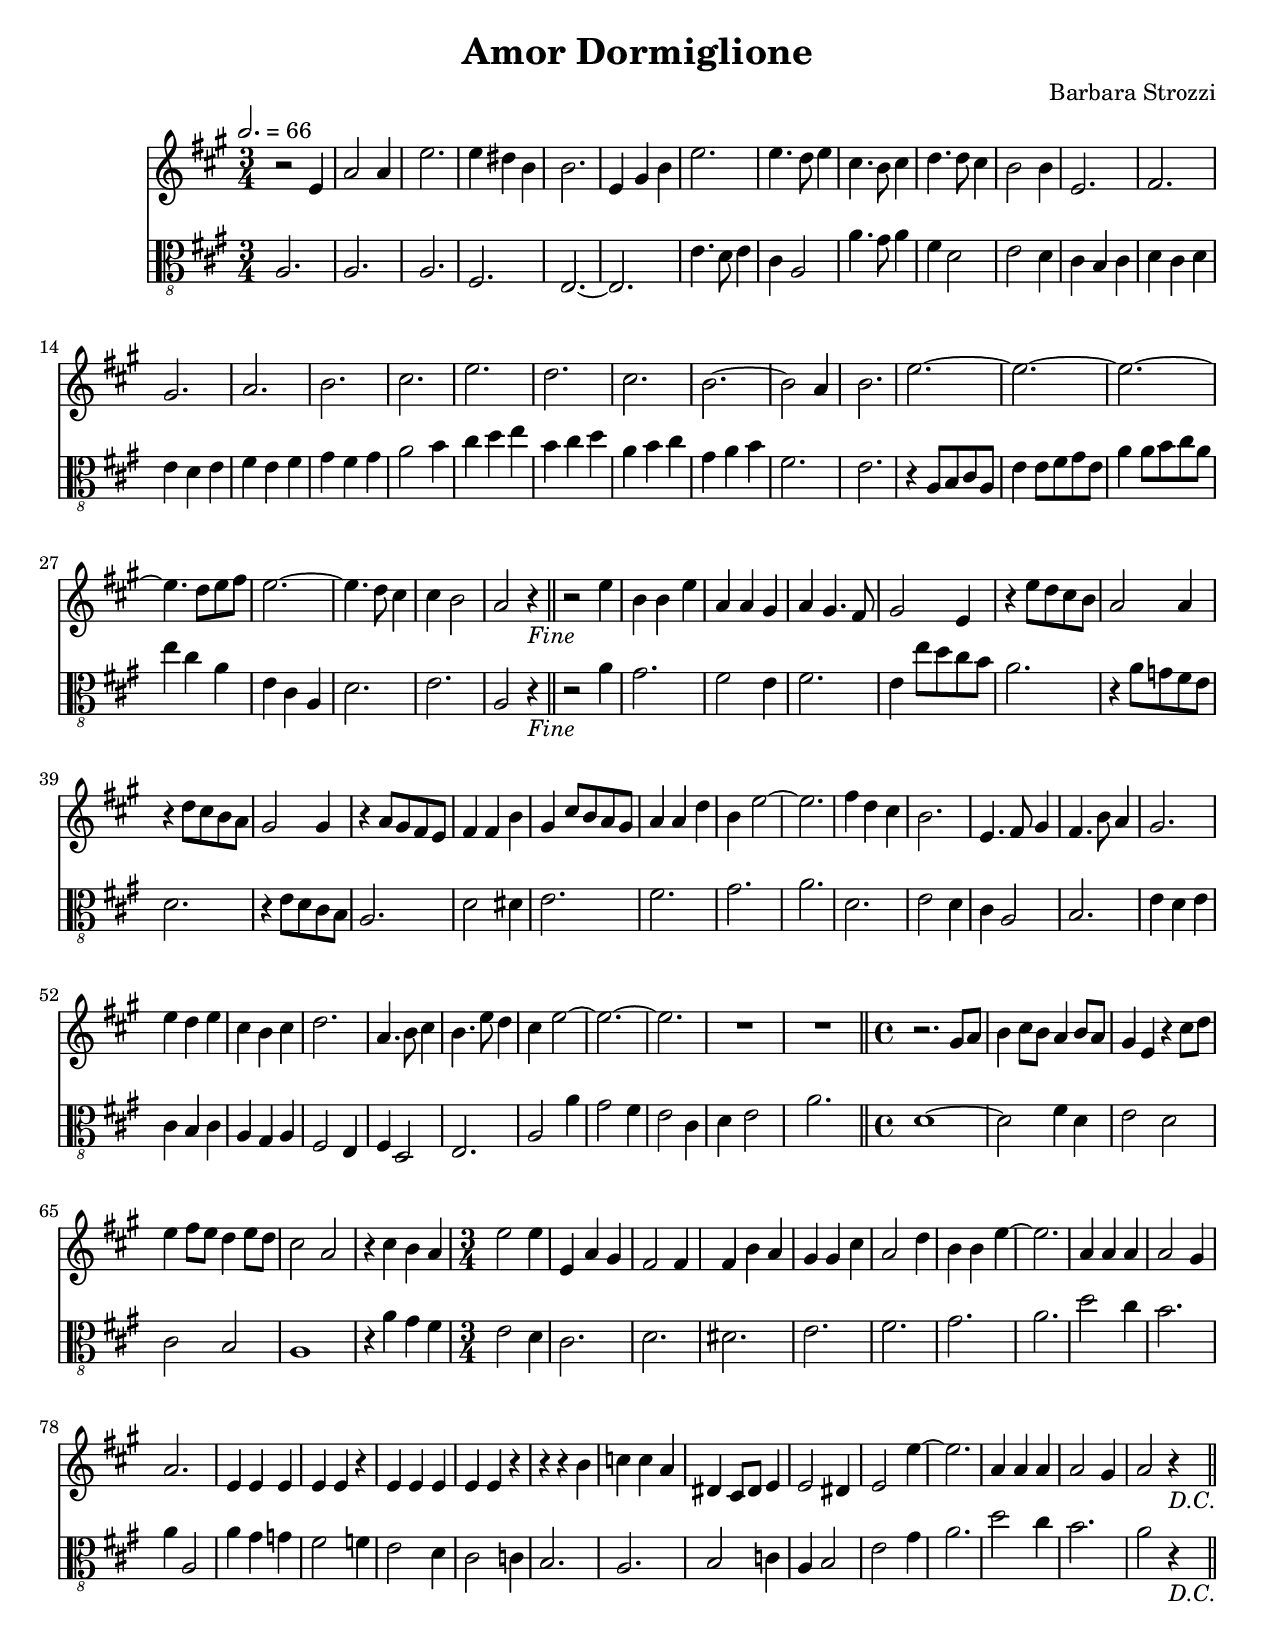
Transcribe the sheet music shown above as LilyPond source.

\version "2.18.2"
\language "english"

reol = { \once \override Score.RehearsalMark.break-visibility = #end-of-line-visible
         \once \override Score.RehearsalMark.self-alignment-X = #RIGHT }

DaCapo = \markup { \italic "D.C." }
Fine = \markup { \italic "Fine" }


\header {
  title = \markup \center-column { "Amor Dormiglione" }
  composer = \markup { "Barbara Strozzi" }
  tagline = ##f
}

\paper {
  #(set-paper-size "letter")
  % annotate-spacing = ##t
  % bottom-margin = 1.0
  % top-margin = 1.0
  % right-margin = 5.0
  % left-margin = 5.0

  % page-count = 6
  % system-count = 23
  % ragged-bottom = ##t
  % ragged-right = ##t
  auto-first-page-number = ##t
  % two-sided = ##t
  page-breaking = #ly:minimal-breaking
  % page-breaking = #ly:page-turn-breaking
}


MelodyPart = \relative e' {
  \key a \major \time 3/4 | % 1
  \tempo 2.=66
  r2 e4 | % 2
  a2 a4 | % 3
  e'2. | % 4
  e4 ds4 b4 | % 5
  b2. | % 6
  e,4 gs4 b4 | % 7
  e2. | % 8
  e4. d8 e4 | % 9
  cs4. b8 cs4 | \barNumberCheck #10
  d4. d8 cs4 | % 11
  b2 b4 | % 12
  e,2. | % 13
  fs2. | % 14
  gs2. | % 15
  a2. | % 16
  b2. | % 17
  cs2. | % 18
  e2. | % 19
  d2. | \barNumberCheck #20
  cs2. | % 21
  b2. ~ | % 22
  b2 a4 | % 23
  b2. | % 24
  e2. ~ | % 25
  e2. ~ | % 26
  e2. ~ | % 27
  e4. d8 e8 fs8 | % 28
  e2. ~ | % 29
  e4. d8 cs4 | \barNumberCheck #30
  cs4 b2 | % 31
  a2 r4-\Fine \bar "||"
  r2 e'4 | b b e |
  a, a gs |
  a gs4. fs8 |
  gs2 e4 |
  r4 e'8 d cs b |
  a2 a4 |
  r4 d8 cs b a |
  gs2 gs4 |
  r4 a8 gs fs e |
  fs4 fs b |
  gs cs8 b a gs |
  a4 a d |
  b4 e2~ |
  e2. |
  fs4 d cs |
  b2. |
  e,4. fs8 gs4 |
  fs4. b8 a4 |
  gs2. | e'4 d e | cs b cs | d2. |
  a4. b8 cs4 | b4. e8 d4 |
  cs4 e2~ | e2.~ | e2. | R2.*2
  \bar "||" \time 4/4
  r2. gs,8 a b4 cs8 b a4 b8 a |
  gs4 e r4 cs'8 d e4 fs8 e d4 e8 d |
  cs2 a r4 cs4 b a |
  \time 3/4
  e'2 e4 | e,4 a gs | fs2 fs4 | fs b a | gs gs cs | a2 d4 |
  b4 b e~ | e2. | a,4 a a | a2 gs4 | a2. | e4 e e |
  e e r | e e e | e e r | r r b' | c c a | ds, cs8 ds e4 | e2 ds4 |
  e2 e'4~ | e2. | a,4 a a | a2 gs4 | a2 r4-\DaCapo \bar "||"
}

%% Half-sketched middle part.
HarmonyMiddlePart =  \relative e {
  \key a \major \time 3/4
  r2 e4 | % 2
  cs2 e4 | % 3
  a2 cs4 | % 4
  b2. | % 5
  e2. | % 6
  gs4 e4 e4 | % 7
  b2. | % 8
  a4. e8 a4 | % 9
  cs4 a2 | \barNumberCheck #10
  fs'4. d8 fs4 | % 11
  b,2. | % 12
  e,4 b'4 e,4 | % 13
  fs4 a4 cs4 | % 14
  gs4 d'4 gs,4 | % 15
  a4 cs4 fs4 | % 16
  b,4 fs'4 b,4 | % 17
  cs4 e4 gs4 | % 18
  e4 b4 e4 | % 19
  d4 gs,4 d'4 | \barNumberCheck #20
  cs4 e,4 cs'4 | % 21
  b2. ~ | % 22
  b2 cs4 | % 23
  e2. | % 24
}

BassPart = \relative a, {
  \key a \major \time 3/4 
  a2. | % 2
  a2. | % 3
  a2. | % 4
  fs2. | % 5
  e2. ~ | % 6
  e2. | % 7
  e'4. d8 e4 | % 8
  cs4 a2 | % 9
  a'4. gs8 a4 | \barNumberCheck #10
  fs4 d2 | % 11
  e2 d4 | % 12
  cs4 b4 cs4 | % 13
  d4 cs4 d4 | % 14
  e4 d4 e4 | % 15
  fs4 e4 fs4 | % 16
  gs4 fs4 gs4 | % 17
  a2 b4 | % 18
  cs4 d4 e4 | % 19
  b4 cs4 d4 | \barNumberCheck #20
  a4 b4 cs4 | % 21
  gs4 a4 b4 | % 22
  fs2. | % 23
  e2. | % 24
  r4 a,8 b8 cs8 a8 | % 25
  e'4 e8 fs8 gs8 e8 | % 26
  a4 a8 b8 cs8 a8 | % 27
  e'4 cs4 a4 | % 28
  e4 cs4 a4 | % 29
  d2. | \barNumberCheck #30
  e2. | % 31
  a,2 r4-\Fine \bar "||"
  r2 a'4 | gs2. | fs2 e4 | fs2. | e4 e'8 d cs b | a2. | r4 a8 g fs e |
  d2. | r4 e8 d cs b | a2. | d2 ds4 | e2. | fs2. |
  gs2. | a2. | d,2. | e2 d4 | cs4 a2 | b2. |
  e4 d e | cs b cs | a gs a | fs2 e4 | fs d2 | e2. |
  a2 a'4 | gs2 fs4 | e2 cs4 | d4 e2 | a2. \bar "||"
  \time 4/4
  d,1~ | d2 fs4 d | e2 d cs b | a1 r4 a' gs fs |
  \time 3/4
  e2 d4 | cs2. | d2. | ds2. | e | fs |
  gs | a | d2 cs4 | b2. | a4 a,2 | a'4 gs g |
  fs2 f4 | e2 d4 | cs2 c4 | b2. | a | b2 c4 | a4 b2 |
  e2 gs4 | a2. | d2 cs4 | b2. | a2 r4-\DaCapo \bar "||"
}


\paper {
  page-count = #1
  system-count = #7
}

\score {
  <<
    { \new Voice \MelodyPart }
    % \HarmonyMiddlePart
    { \new Voice { \clef "alto_8" \BassPart } }
  >>
  \layout {
     \context {
      \Score
      \override SpacingSpanner.base-shortest-duration = #(ly:make-moment 1/1)
    }
  }
}

